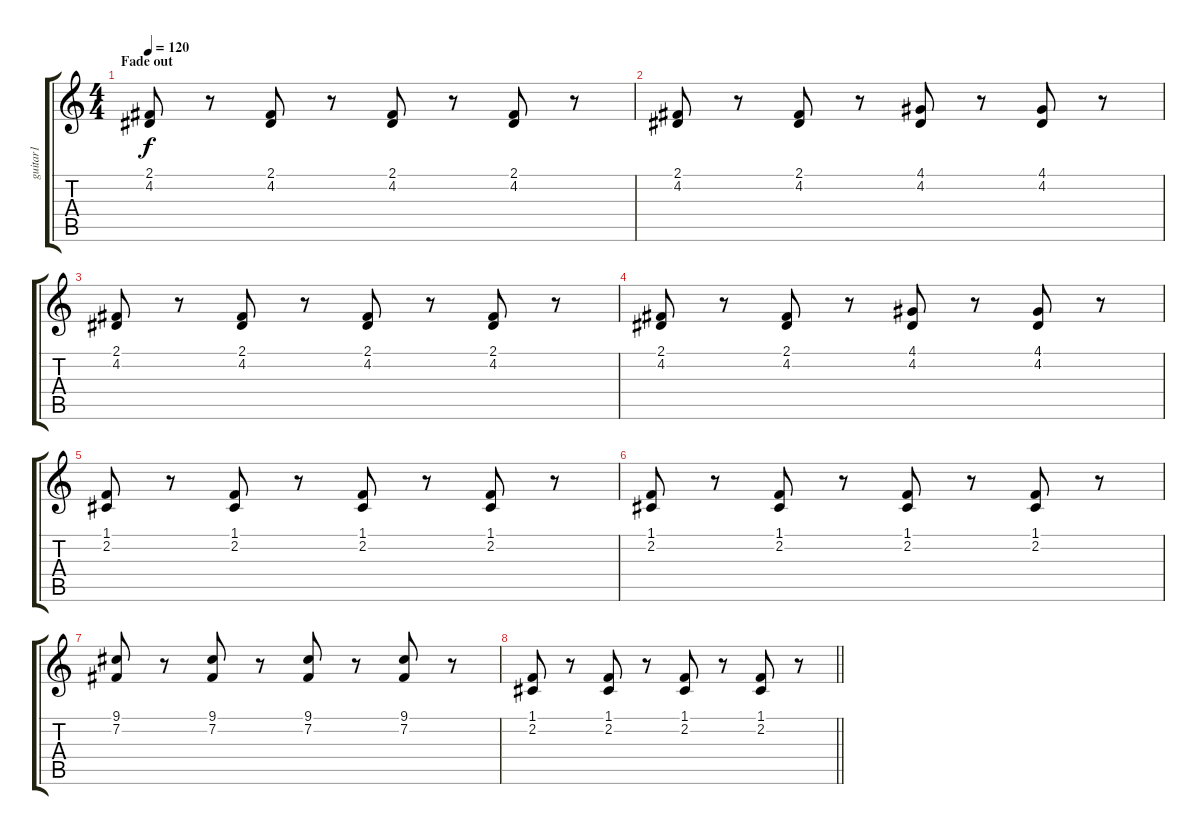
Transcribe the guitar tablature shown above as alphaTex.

\track ("guitar1" "guitar1") {instrument pizzicatostrings}
\staff {score tabs}
\tuning (E4 B3 G3 D3 A2 E2) {hide}
\ts (4 4)
\section ("" "Fade out")
\tempo 120
\clef g2
\ks c
(2.1 4.2).8{dy f volume 9} r.8 (2.1 4.2).8 r.8 (2.1 4.2).8 r.8 (2.1 4.2).8 r.8 |
(2.1 4.2).8 r.8 (2.1 4.2).8 r.8 (4.1 4.2).8 r.8 (4.1 4.2).8 r.8 |
(2.1 4.2).8{volume 6} r.8 (2.1 4.2).8 r.8 (2.1 4.2).8 r.8 (2.1 4.2).8 r.8 |
(2.1 4.2).8 r.8 (2.1 4.2).8 r.8 (4.1 4.2).8 r.8 (4.1 4.2).8 r.8 |
(1.1 2.2).8{volume 4} r.8 (1.1 2.2).8 r.8 (1.1 2.2).8 r.8 (1.1 2.2).8 r.8 |
(1.1 2.2).8 r.8 (1.1 2.2).8 r.8 (1.1 2.2).8 r.8 (1.1 2.2).8 r.8 |
(9.1 7.2).8{volume 2} r.8 (9.1 7.2).8 r.8 (9.1 7.2).8 r.8 (9.1 7.2).8 r.8 |
\barLineRight lightlight
(1.1 2.2).8{volume 0} r.8 (1.1 2.2).8 r.8 (1.1 2.2).8 r.8 (1.1 2.2).8 r.8
